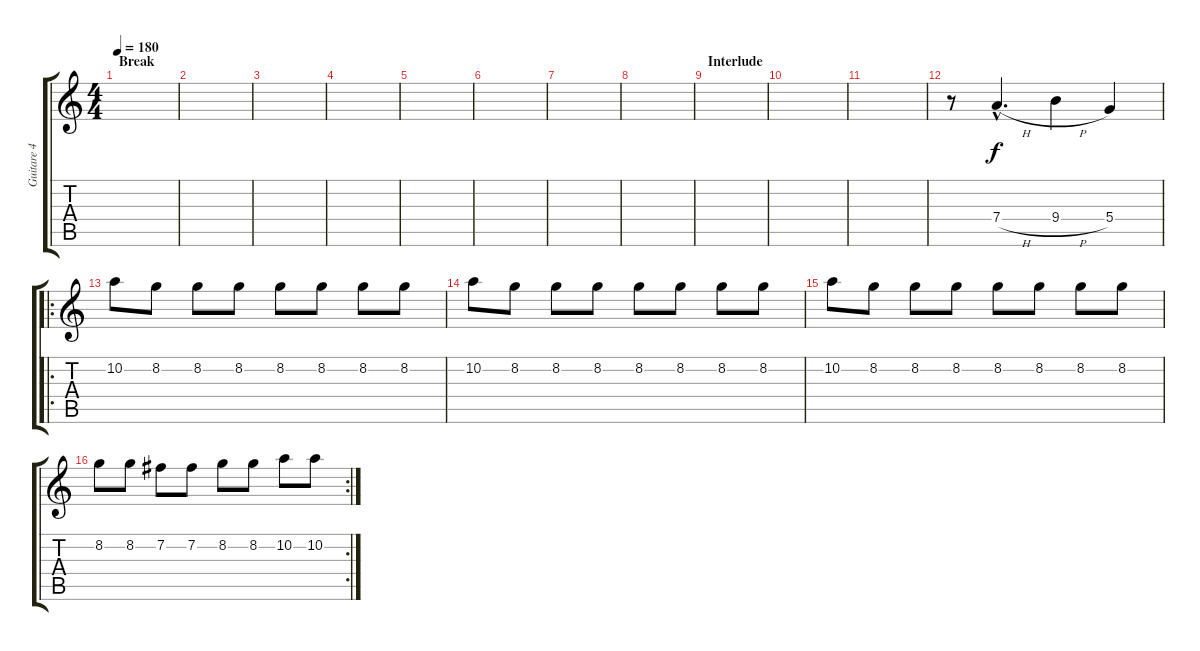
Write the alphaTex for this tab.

\track ("Guitare 4" "Guitare 4") {instrument overdrivenguitar}
\staff {score tabs}
\tuning (E4 B3 G3 D3 A2 E2) {hide}
\ts (4 4)
\section ("" "Break")
\tempo 180
\clef g2
\ks c
|
|
|
|
|
|
|
|
\section ("" "Interlude")
|
|
|
r.8 7.4{h hac}.4{d} 9.4{h}.4 5.4.4 |
\ro
10.2.8 8.2.8 8.2.8 8.2.8 8.2.8 8.2.8 8.2.8 8.2.8 |
10.2.8 8.2.8 8.2.8 8.2.8 8.2.8 8.2.8 8.2.8 8.2.8 |
10.2.8 8.2.8 8.2.8 8.2.8 8.2.8 8.2.8 8.2.8 8.2.8 |
\rc 2
8.2.8 8.2.8 7.2.8 7.2.8 8.2.8 8.2.8 10.2.8 10.2.8
